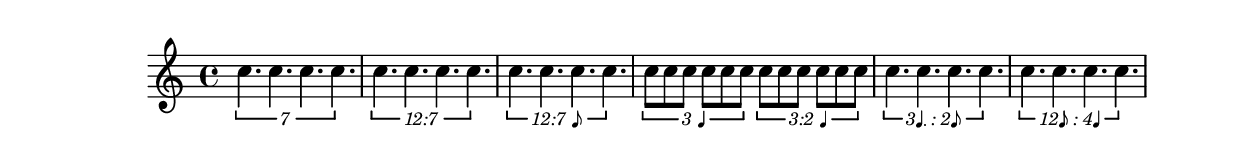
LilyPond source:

%% Do not edit this file; it is auto-generated from input/new
%% This file is in the public domain.
%% Note: this file works from version 2.13.1
\version "2.13.1"

\header {
%% Translation of GIT committish: 70f455b078620f842672c64c66d87a08158a24ac
  texidoces = "
LilyPond también proporciona funciones de formato para imprimir
números de grupo especial diferentes a la propia fracción, así
como para añadir una figura al número o a la fracción de la
agrupación.

"

  doctitlees = "Números de agrupación especial distintos a los predeterminados"

%% Translation of GIT committish: 6bf3e9149eb97e66b4c813e41dc7625f06c501aa
texidocde = "
LilyPond stellt auch Formatierungsfunktionen zur Verfügung, mit denen
N-tolennummern gesetzt werden können, die sich von dem eigentlichen Bruch
unterscheiden.  Auch ein Notenwert kann zu Nenner oder Zähler des Bruchs
hinzugefügt werden.
"
  doctitlede = "Nicht-standard-N-tolennummern"

%% Translation of GIT committish: fa7695ea860d7ab2db86581dd5f8bc4f413f6705
  texidocfr = "
LilyPond sait aussi gérer des nolets dont le chiffrage imprimé ne
correspond pas exactement à la fraction de mesure à laquelle ils se
réfèrent, tout comme ceux auxquels une valeur de note vient en complément
au chiffre.
"
  doctitlefr = "Nolets au chiffrage inhabituel"

  lsrtags = "rhythms"

  texidoc = "
LilyPond also provides formatting functions to print tuplet numbers different
than the actual fraction, as well as to append a note value to the tuplet 
number or tuplet fraction.
"
  doctitle = "Non-default tuplet numbers"
} % begin verbatim


\relative c'' {
  \once \override TupletNumber #'text = #(tuplet-number::non-default-tuplet-denominator-text 7)
  \times 2/3  { c4. c4. c4. c4. }
  \once \override TupletNumber #'text = #(tuplet-number::non-default-tuplet-fraction-text 12 7)
  \times 2/3  { c4. c4. c4. c4. }
  \once \override TupletNumber #'text =
    #(tuplet-number::append-note-wrapper (tuplet-number::non-default-tuplet-fraction-text 12 7) "8")
  \times 2/3  { c4. c4. c4. c4. }

  \once \override TupletNumber #'text = #(tuplet-number::append-note-wrapper tuplet-number::calc-denominator-text "4")
  \times 2/3  { c8 c8 c8 c8 c8 c8 }
  \once \override TupletNumber #'text = #(tuplet-number::append-note-wrapper tuplet-number::calc-fraction-text "4")
  \times 2/3  { c8 c8 c8 c8 c8 c8 }

  \once \override TupletNumber #'text = #(tuplet-number::fraction-with-notes "4." "8")
  \times 2/3  { c4. c4. c4. c4. }
  \once \override TupletNumber #'text = #(tuplet-number::non-default-fraction-with-notes 12 "8" 4 "4")
  \times 2/3  { c4. c4. c4. c4. }
}
